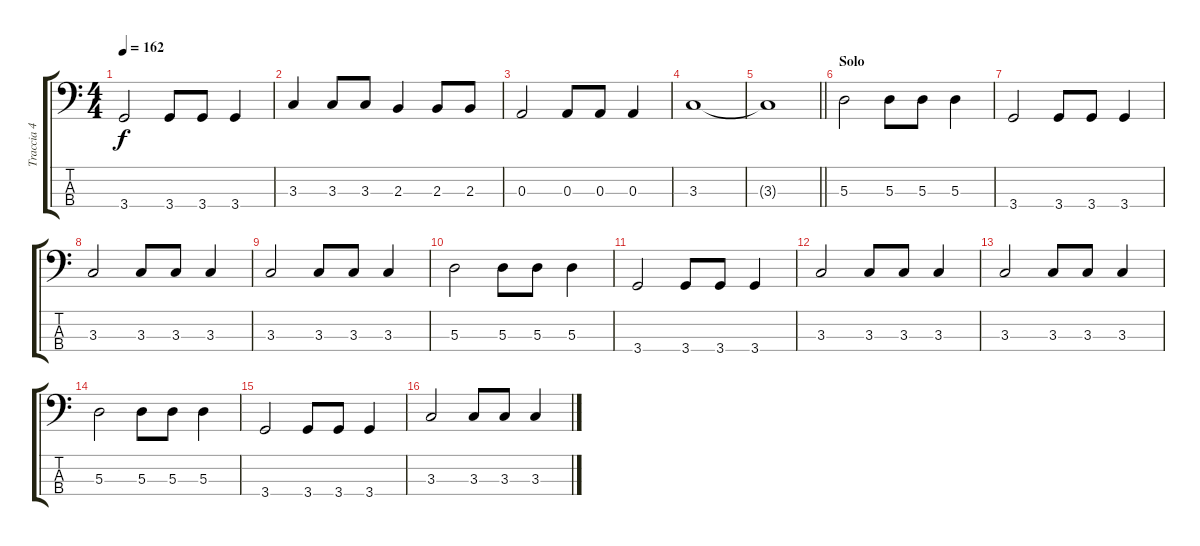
\track ("Traccia 4" "Traccia 4") {instrument electricbassfinger}
\staff {score tabs}
\tuning (G2 D2 A1 E1) {hide}
\ts (4 4)
\tempo 162
\clef f4
\ks c
3.4.2{dy f} 3.4.8 3.4.8 3.4.4 |
3.3.4 3.3.8 3.3.8 2.3.4 2.3.8 2.3.8 |
0.3.2 0.3.8 0.3.8 0.3.4 |
3.3.1 |
\barLineRight lightlight
3.3{t}.1 |
\section ("" "Solo")
5.3.2 5.3.8 5.3.8 5.3.4 |
3.4.2 3.4.8 3.4.8 3.4.4 |
3.3.2 3.3.8 3.3.8 3.3.4 |
3.3.2 3.3.8 3.3.8 3.3.4 |
5.3.2 5.3.8 5.3.8 5.3.4 |
3.4.2 3.4.8 3.4.8 3.4.4 |
3.3.2 3.3.8 3.3.8 3.3.4 |
3.3.2 3.3.8 3.3.8 3.3.4 |
5.3.2 5.3.8 5.3.8 5.3.4 |
3.4.2 3.4.8 3.4.8 3.4.4 |
3.3.2 3.3.8 3.3.8 3.3.4
